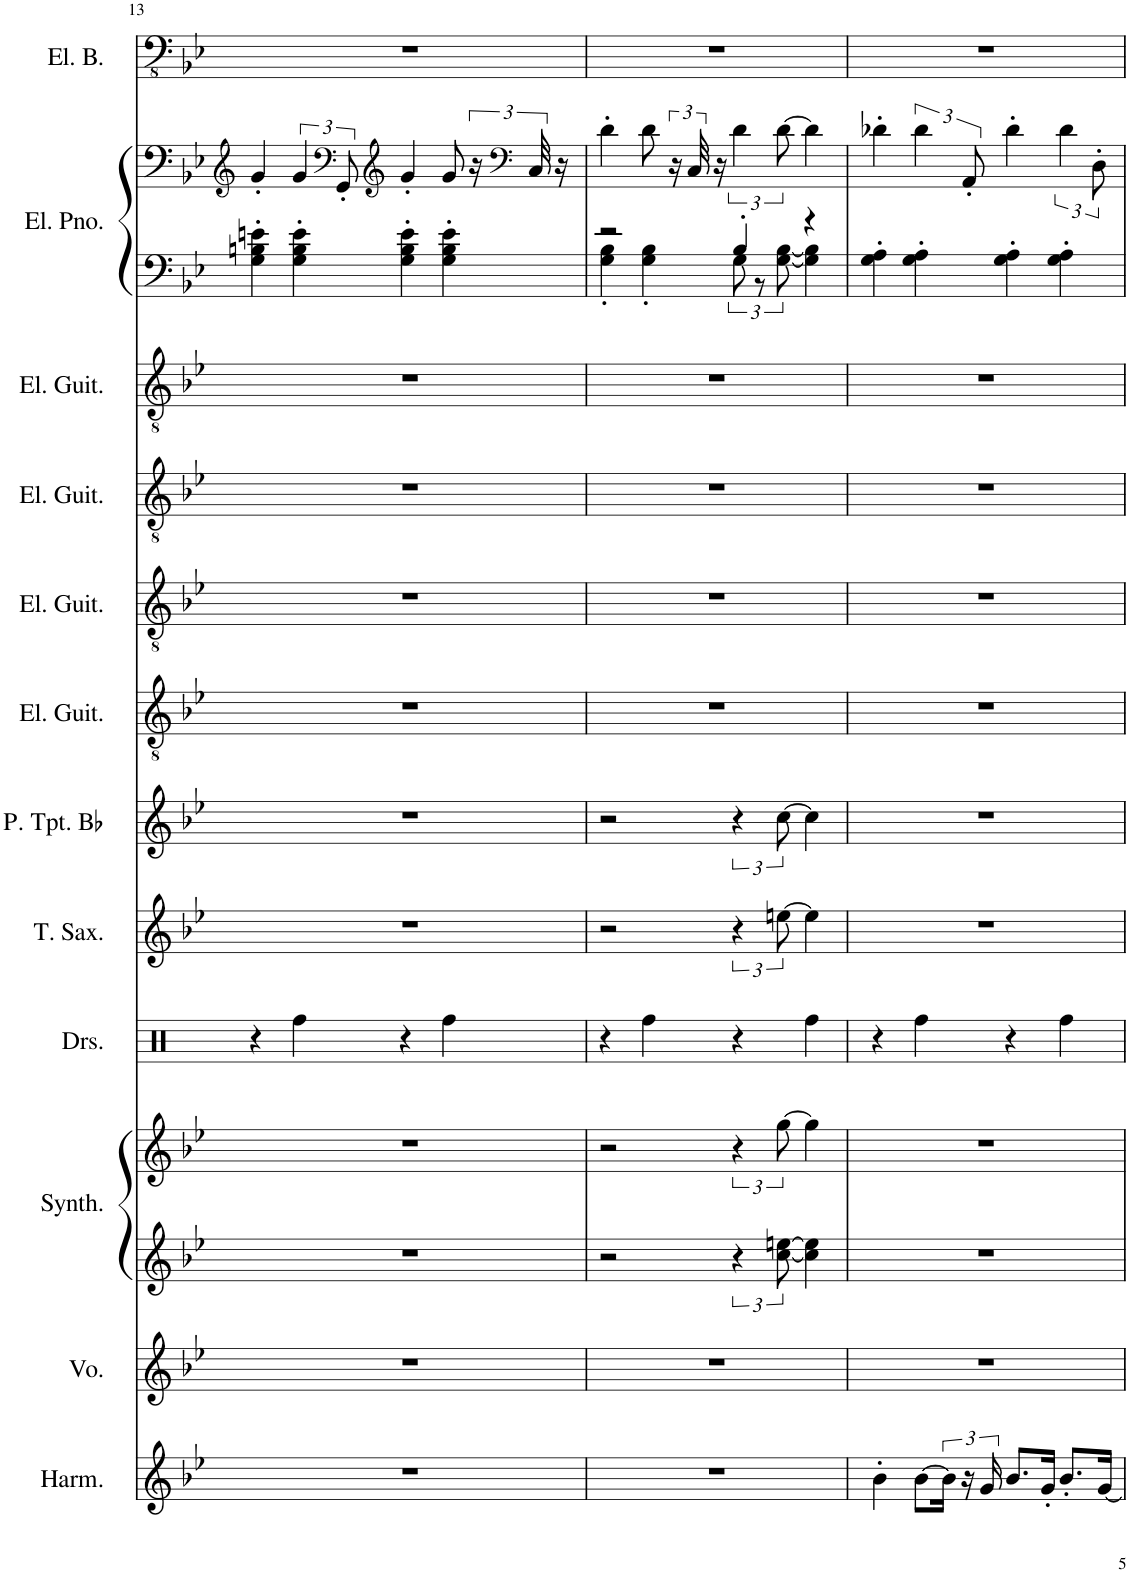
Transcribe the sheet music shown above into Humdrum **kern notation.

**kern	**kern	**kern	**kern	**kern	**kern	**kern	**kern	**kern	**kern	**kern	**kern	**kern	**kern
*part12	*part11	*part10	*part10	*part9	*part8	*part7	*part6	*part5	*part4	*part3	*part2	*part2	*part1
*staff14	*staff13	*staff12	*staff11	*staff10	*staff9	*staff8	*staff7	*staff6	*staff5	*staff4	*staff3	*staff2	*staff1
*I"16 Hole C Chromatic Harmonica	*I"Voice	*I"Brass Synthesizer	*	*I"Drumset	*I"Tenor Saxophone	*I"Piccolo Trumpet in Bb	*I"Electric Guitar	*I"Electric Guitar	*I"Electric Guitar	*I"Electric Guitar	*I"Electric Piano	*	*I"5-str. Electric Bass, 7869INTO
*I'Harm.	*I'Vo.	*I'Synth.	*	*I'Drs.	*I'T. Sax.	*I'P. Tpt. Bb	*I'El. Guit.	*I'El. Guit.	*I'El. Guit.	*I'El. Guit.	*I'El. Pno.	*	*I'El. B.
!!LO:PB:g=z
*clefG2	*clefG2	*clefG2	*clefG2	*clefX	*clefG2	*clefG2	*clefGv2	*clefGv2	*clefGv2	*clefGv2	*clefF4	*clefG2	*clefFv4
*	*	*	*	*	*Trd8c14	*Trd-6c-10	*	*	*	*	*	*	*
*k[b-e-]	*k[b-e-]	*k[b-e-]	*k[b-e-]	*k[]	*k[b-e-]	*k[b-e-]	*k[b-e-]	*k[b-e-]	*k[b-e-]	*k[b-e-]	*k[b-e-]	*k[b-e-]	*k[b-e-]
*M4/4	*M4/4	*M4/4	*M4/4	*M4/4	*M4/4	*M4/4	*M4/4	*M4/4	*M4/4	*M4/4	*M4/4	*M4/4	*M4/4
=13	=13	=13	=13	=13	=13	=13	=13	=13	=13	=13	=13	=13	=13
1r	1r	1r	1r	4r	1r	1r	1r	1r	1r	1r	4G\' 4Bn\' 4en\'	4g'/	1r
.	.	.	.	4Rff\	.	.	.	.	.	.	4G\' 4B\' 4e\'	6g/	.
*	*	*	*	*	*	*	*	*	*	*	*	*clefF4	*
.	.	.	.	.	.	.	.	.	.	.	.	12GG'/	.
*	*	*	*	*	*	*	*	*	*	*	*	*clefG2	*
.	.	.	.	4r	.	.	.	.	.	.	4G\' 4B\' 4e\'	4g'/	.
.	.	.	.	4Rff\	.	.	.	.	.	.	4G\' 4B\' 4e\'	8g/	.
.	.	.	.	.	.	.	.	.	.	.	.	24r	.
*	*	*	*	*	*	*	*	*	*	*	*	*clefF4	*
.	.	.	.	.	.	.	.	.	.	.	.	48C/	.
.	.	.	.	.	.	.	.	.	.	.	.	16r	.
=14	=14	=14	=14	=14	=14	=14	=14	=14	=14	=14	=14	=14	=14
*	*	*	*	*	*	*	*	*	*	*	*^	*	*
1r	1r	2r	2r	4r	2r	2r	1r	1r	1r	1r	2r	4G\' 4B-\'	4d'\	1r
.	.	.	.	4Rff\	.	.	.	.	.	.	.	4G\' 4B-\'	8d\	.
.	.	.	.	.	.	.	.	.	.	.	.	.	24r	.
.	.	.	.	.	.	.	.	.	.	.	.	.	48C/	.
.	.	.	.	.	.	.	.	.	.	.	.	.	16r	.
.	.	6r	6r	4r	6r	6r	.	.	.	.	4B-'/	12G\	6d\	.
.	.	.	.	.	.	.	.	.	.	.	.	12r	.	.
.	.	[12cc\ [12een\	[12gg\	.	[12een\	[12cc\	.	.	.	.	.	[12G\ [12B-\	[12d\	.
.	.	4cc\] 4ee\]	4gg\]	4Rff\	4ee\]	4cc\]	.	.	.	.	4r	4G\] 4B-\]	4d\]	.
*	*	*	*	*	*	*	*	*	*	*	*v	*v	*	*
=15	=15	=15	=15	=15	=15	=15	=15	=15	=15	=15	=15	=15	=15
4b-'\	1r	1r	1r	4r	1r	1r	1r	1r	1r	1r	4G\' 4A\'	4d-X'\	1r
[8b-\L	.	.	.	4Rff\	.	.	.	.	.	.	4G\' 4A\'	6d-\	.
24b-\Jk]	.	.	.	.	.	.	.	.	.	.	.	.	.
24r	.	.	.	.	.	.	.	.	.	.	.	12AA'/	.
24g/	.	.	.	.	.	.	.	.	.	.	.	.	.
8.b-/L	.	.	.	4r	.	.	.	.	.	.	4G\' 4A\'	4d-'\	.
16g'/Jk	.	.	.	.	.	.	.	.	.	.	.	.	.
8.b-'/L	.	.	.	4Rff\	.	.	.	.	.	.	4G\' 4A\'	6d-\	.
.	.	.	.	.	.	.	.	.	.	.	.	12D'\	.
[16g/Jk	.	.	.	.	.	.	.	.	.	.	.	.	.
=	=	=	=	=	=	=	=	=	=	=	=	=	=
*-	*-	*-	*-	*-	*-	*-	*-	*-	*-	*-	*-	*-	*-
